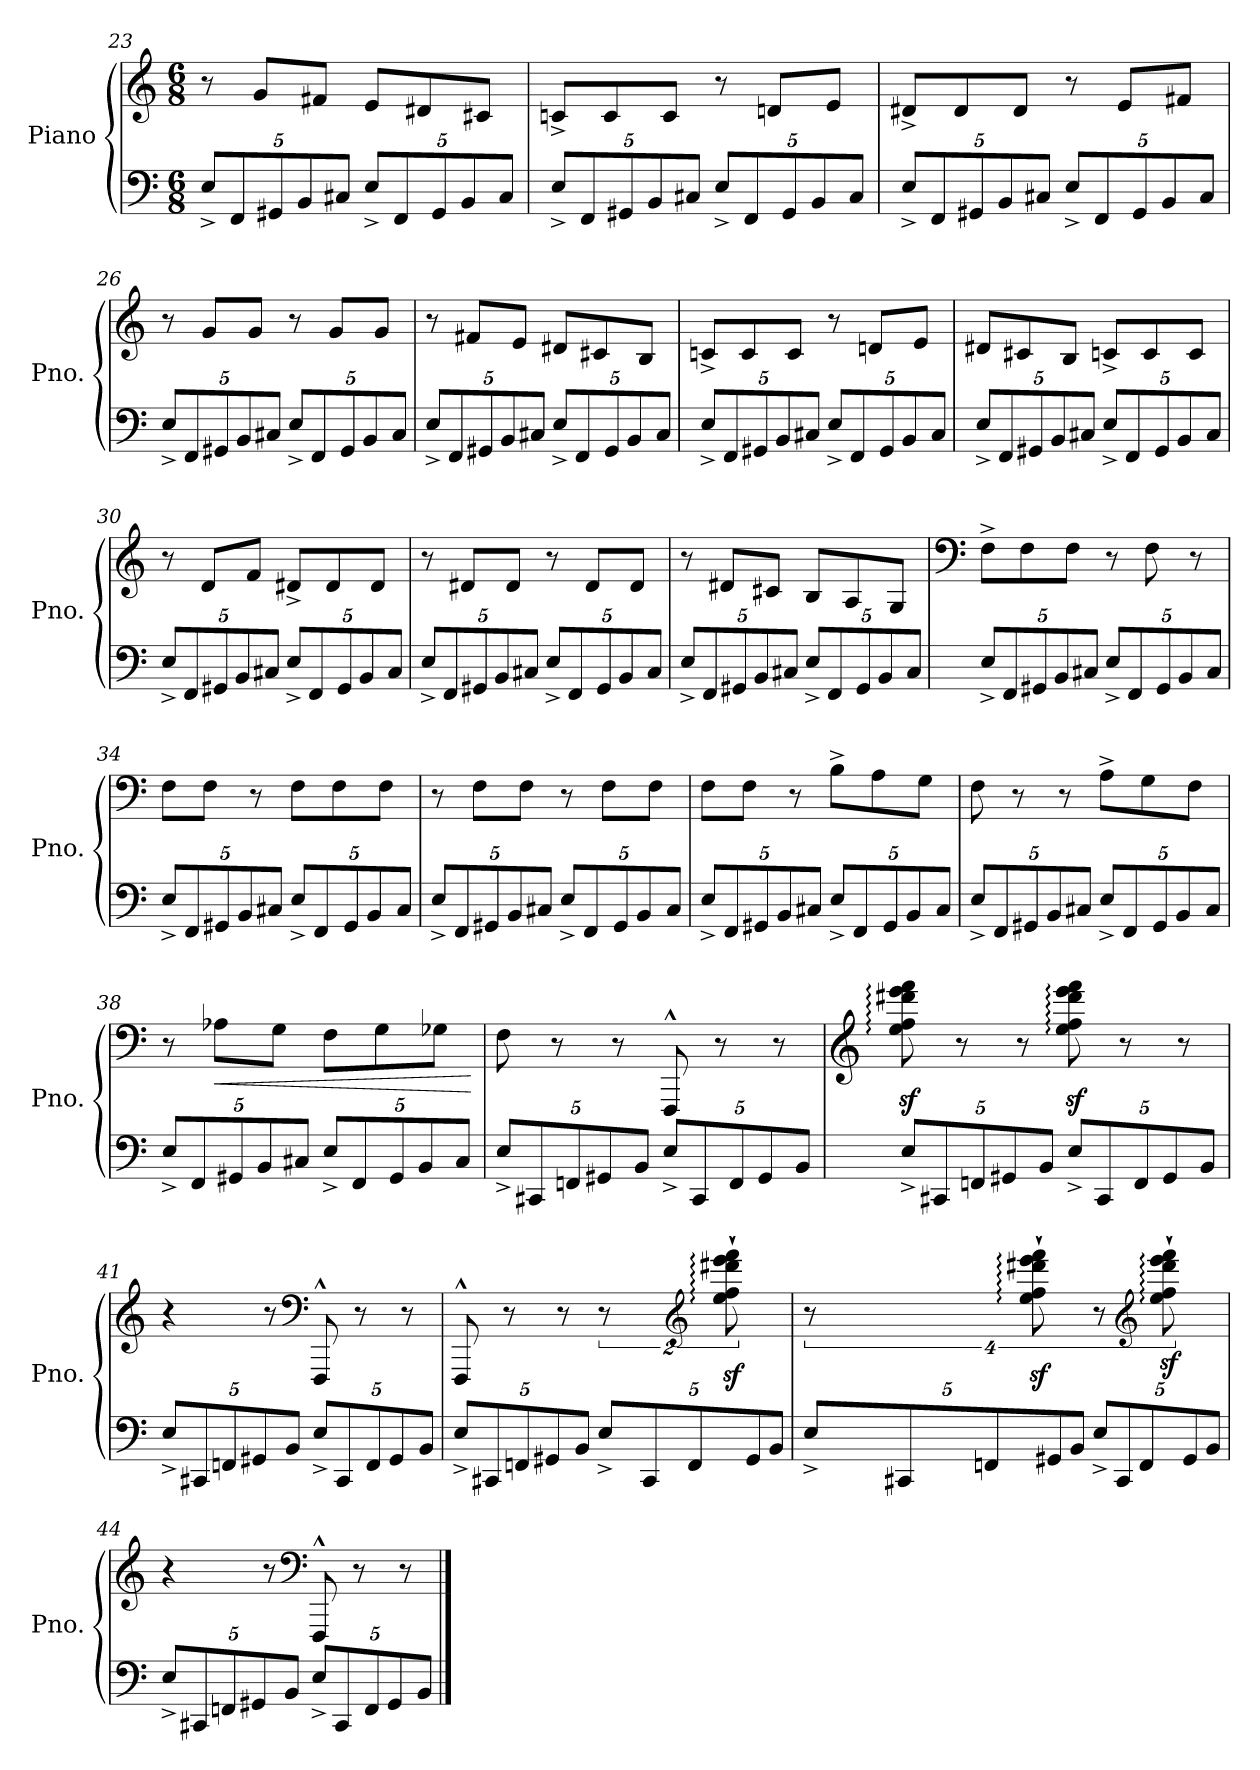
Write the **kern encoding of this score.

**kern	**kern	**dynam
*part1	*part1	*part1
*staff2	*staff1	*staff1/2
*I"Piano	*	*
*I'Pno.	*	*
*clefF4	*clefG2	*
*k[]	*k[]	*
*M6/8	*M6/8	*
*Xbrackettup	*	*
=23	=23	=23
40%3E^/L	8r	.
40%3FF/	.	.
.	8g/L	.
40%3GG#X/	.	.
40%3BB/	.	.
.	8f#X/J	.
40%3C#X/J	.	.
40%3E^/L	8e/L	.
40%3FF/	.	.
.	8d#X/	.
40%3GG#/	.	.
40%3BB/	.	.
.	8c#X/J	.
40%3C#/J	.	.
!!LO:LB:g=z
=24	=24	=24
40%3E^/L	8cn^/L	.
40%3FF/	.	.
.	8c/	.
40%3GG#X/	.	.
40%3BB/	.	.
.	8c/J	.
40%3C#X/J	.	.
40%3E^/L	8r	.
40%3FF/	.	.
.	8dn/L	.
40%3GG#/	.	.
40%3BB/	.	.
.	8e/J	.
40%3C#/J	.	.
=25	=25	=25
40%3E^/L	8d#X^/L	.
40%3FF/	.	.
.	8d#/	.
40%3GG#X/	.	.
40%3BB/	.	.
.	8d#/J	.
40%3C#X/J	.	.
40%3E^/L	8r	.
40%3FF/	.	.
.	8e/L	.
40%3GG#/	.	.
40%3BB/	.	.
.	8f#X/J	.
40%3C#/J	.	.
=26	=26	=26
40%3E^/L	8r	.
40%3FF/	.	.
.	8g/L	.
40%3GG#X/	.	.
40%3BB/	.	.
.	8g/J	.
40%3C#X/J	.	.
40%3E^/L	8r	.
40%3FF/	.	.
.	8g/L	.
40%3GG#/	.	.
40%3BB/	.	.
.	8g/J	.
40%3C#/J	.	.
!!LO:LB:g=z
=27	=27	=27
40%3E^/L	8r	.
40%3FF/	.	.
.	8f#X/L	.
40%3GG#X/	.	.
40%3BB/	.	.
.	8e/J	.
40%3C#X/J	.	.
40%3E^/L	8d#X/L	.
40%3FF/	.	.
.	8c#X/	.
40%3GG#/	.	.
40%3BB/	.	.
.	8B/J	.
40%3C#/J	.	.
=28	=28	=28
40%3E^/L	8cn^/L	.
40%3FF/	.	.
.	8c/	.
40%3GG#X/	.	.
40%3BB/	.	.
.	8c/J	.
40%3C#X/J	.	.
40%3E^/L	8r	.
40%3FF/	.	.
.	8dn/L	.
40%3GG#/	.	.
40%3BB/	.	.
.	8e/J	.
40%3C#/J	.	.
=29	=29	=29
40%3E^/L	8d#X/L	.
40%3FF/	.	.
.	8c#X/	.
40%3GG#X/	.	.
40%3BB/	.	.
.	8B/J	.
40%3C#X/J	.	.
40%3E^/L	8cn^/L	.
40%3FF/	.	.
.	8c/	.
40%3GG#/	.	.
40%3BB/	.	.
.	8c/J	.
40%3C#/J	.	.
!!LO:LB:g=z
=30	=30	=30
40%3E^/L	8r	.
40%3FF/	.	.
.	8d/L	.
40%3GG#X/	.	.
40%3BB/	.	.
.	8f/J	.
40%3C#X/J	.	.
40%3E^/L	8d#X^/L	.
40%3FF/	.	.
.	8d#/	.
40%3GG#/	.	.
40%3BB/	.	.
.	8d#/J	.
40%3C#/J	.	.
=31	=31	=31
40%3E^/L	8r	.
40%3FF/	.	.
.	8d#X/L	.
40%3GG#X/	.	.
40%3BB/	.	.
.	8d#/J	.
40%3C#X/J	.	.
40%3E^/L	8r	.
40%3FF/	.	.
.	8d#/L	.
40%3GG#/	.	.
40%3BB/	.	.
.	8d#/J	.
40%3C#/J	.	.
=32	=32	=32
40%3E^/L	8r	.
40%3FF/	.	.
.	8d#X/L	.
40%3GG#X/	.	.
40%3BB/	.	.
.	8c#X/J	.
40%3C#X/J	.	.
40%3E^/L	8B/L	.
40%3FF/	.	.
.	8A/	.
40%3GG#/	.	.
40%3BB/	.	.
.	8G/J	.
40%3C#/J	.	.
!!LO:LB:g=z
=33	=33	=33
*	*clefF4	*
40%3E^/L	8F^\L	.
40%3FF/	.	.
.	8F\	.
40%3GG#X/	.	.
40%3BB/	.	.
.	8F\J	.
40%3C#X/J	.	.
40%3E^/L	8r	.
40%3FF/	.	.
.	8F\	.
40%3GG#/	.	.
40%3BB/	.	.
.	8r	.
40%3C#/J	.	.
=34	=34	=34
40%3E^/L	8F\L	.
40%3FF/	.	.
.	8F\J	.
40%3GG#X/	.	.
40%3BB/	.	.
.	8r	.
40%3C#X/J	.	.
40%3E^/L	8F\L	.
40%3FF/	.	.
.	8F\	.
40%3GG#/	.	.
40%3BB/	.	.
.	8F\J	.
40%3C#/J	.	.
=35	=35	=35
40%3E^/L	8r	.
40%3FF/	.	.
.	8F\L	.
40%3GG#X/	.	.
40%3BB/	.	.
.	8F\J	.
40%3C#X/J	.	.
40%3E^/L	8r	.
40%3FF/	.	.
.	8F\L	.
40%3GG#/	.	.
40%3BB/	.	.
.	8F\J	.
40%3C#/J	.	.
!!LO:PB:g=z
=36	=36	=36
40%3E^/L	8F\L	.
40%3FF/	.	.
.	8F\J	.
40%3GG#X/	.	.
40%3BB/	.	.
.	8r	.
40%3C#X/J	.	.
40%3E^/L	8B^\L	.
40%3FF/	.	.
.	8A\	.
40%3GG#/	.	.
40%3BB/	.	.
.	8G\J	.
40%3C#/J	.	.
=37	=37	=37
40%3E^/L	8F\	.
40%3FF/	.	.
.	8r	.
40%3GG#X/	.	.
40%3BB/	.	.
.	8r	.
40%3C#X/J	.	.
40%3E^/L	8A^\L	.
40%3FF/	.	.
.	8G\	.
40%3GG#/	.	.
40%3BB/	.	.
.	8F\J	.
40%3C#/J	.	.
=38	=38	=38
40%3E^/L	8r	.
40%3FF/	.	.
!	!	!LO:HP:b
.	8A-X\L	<
40%3GG#X/	.	.
40%3BB/	.	.
.	8G\J	.
40%3C#X/J	.	.
40%3E^/L	8F\L	.
40%3FF/	.	.
.	8G\	.
40%3GG#/	.	.
40%3BB/	.	.
.	8G-X\J	.
40%3C#/J	.	.
.	.	[
!!LO:LB:g=z
=39	=39	=39
*	*MM216	*
40%3E^/L	8F\	.
40%3CC#X/	.	.
.	8r	.
40%3FFn/	.	.
40%3GG#X/	.	.
.	8r	.
40%3BB/J	.	.
40%3E^/L	8FFF^^/	.
40%3CC#/	.	.
.	8r	.
40%3FF/	.	.
40%3GG#/	.	.
.	8r	.
40%3BB/J	.	.
=40	=40	=40
*	*clefG2	*
40%3E^/L	8ee\z>: 8ff\z>: 8ddd#X\z>: 8eee\z>: 8fff\z>:	.
40%3CC#X/	.	.
.	8r	.
40%3FFn/	.	.
40%3GG#X/	.	.
.	8r	.
40%3BB/J	.	.
40%3E^/L	8ee\z>: 8ff\z>: 8ddd#\z>: 8eee\z>: 8fff\z>:	.
40%3CC#/	.	.
.	8r	.
40%3FF/	.	.
40%3GG#/	.	.
.	8r	.
40%3BB/J	.	.
=41	=41	=41
40%3E^/L	4r	.
40%3CC#X/	.	.
40%3FFn/	.	.
40%3GG#X/	.	.
.	8r	.
40%3BB/J	.	.
*	*clefF4	*
40%3E^/L	8FFF^^/	.
40%3CC#/	.	.
.	8r	.
40%3FF/	.	.
40%3GG#/	.	.
.	8r	.
40%3BB/J	.	.
!!LO:LB:g=z
=42	=42	=42
40%3E^/L	8FFF^^/	.
40%3CC#X/	.	.
.	8r	.
40%3FFn/	.	.
40%3GG#X/	.	.
.	8r	.
40%3BB/J	.	.
40%3E^/L	16%3r	.
40%3CC#/	.	.
40%3FF/	.	.
*	*clefG2	*
.	16%3ee\z>:` 16%3ff\z>:` 16%3ddd#X\z>:` 16%3eee\z>:` 16%3fff\z>:`	.
40%3GG#/	.	.
40%3BB/J	.	.
=43	=43	=43
40%3E^/L	16%3r	.
40%3CC#X/	.	.
40%3FFn/	.	.
.	16%3ee\z>:` 16%3ff\z>:` 16%3ddd#X\z>:` 16%3eee\z>:` 16%3fff\z>:`	.
40%3GG#X/	.	.
40%3BB/J	.	.
40%3E^/L	16%3r	.
40%3CC#/	.	.
40%3FF/	.	.
*	*clefG2	*
.	16%3ee\z>:` 16%3ff\z>:` 16%3ddd#\z>:` 16%3eee\z>:` 16%3fff\z>:`	.
40%3GG#/	.	.
40%3BB/J	.	.
=44	=44	=44
40%3E^/L	4r	.
40%3CC#X/	.	.
40%3FFn/	.	.
40%3GG#X/	.	.
.	8r	.
40%3BB/J	.	.
*	*clefF4	*
40%3E^/L	8FFF^^/	.
40%3CC#/	.	.
.	8r	.
40%3FF/	.	.
40%3GG#/	.	.
.	8r	.
40%3BB/J	.	.
==	==	==
*-	*-	*-
